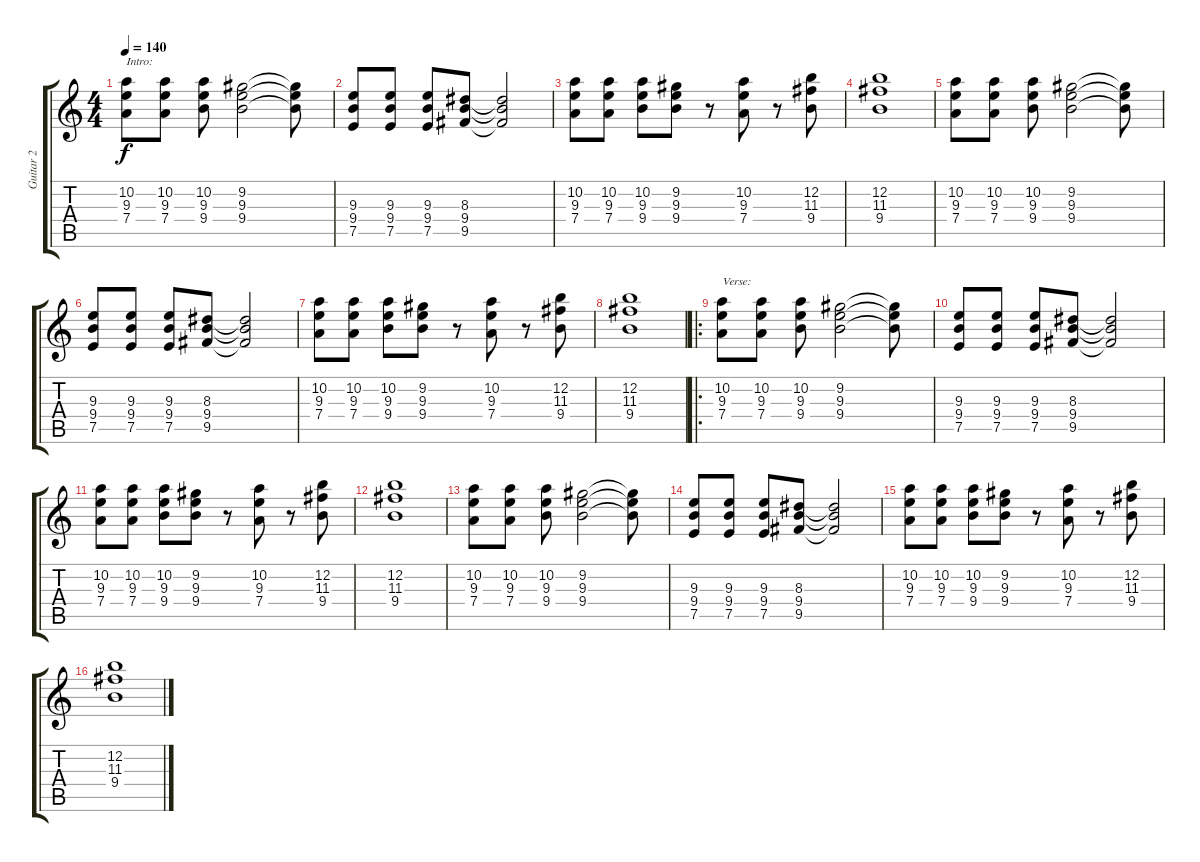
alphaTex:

\track ("Guitar 2" "Guitar 2") {instrument distortionguitar}
\staff {score tabs}
\tuning (E4 B3 G3 D3 A2 E2) {hide}
\ts (4 4)
\tempo 140
\clef g2
\ks c
(10.2 9.3 7.4).8{txt "Intro:" dy f instrument distortionguitar} (10.2 9.3 7.4).8 (10.2 9.3 9.4).8 (9.2 9.3 9.4).2 (9.2{t} 9.3{t} 9.4{t}).8 |
(9.3 9.4 7.5).8 (9.3 9.4 7.5).8 (9.3 9.4 7.5).8 (8.3 9.4 9.5).8 (8.3{t} 9.4{t} 9.5{t}).2 |
(10.2 9.3 7.4).8 (10.2 9.3 7.4).8 (10.2 9.3 9.4).8 (9.2 9.3 9.4).8 r.8 (10.2 9.3 7.4).8 r.8 (12.2 11.3 9.4).8 |
(12.2 11.3 9.4).1 |
(10.2 9.3 7.4).8 (10.2 9.3 7.4).8 (10.2 9.3 9.4).8 (9.2 9.3 9.4).2 (9.2{t} 9.3{t} 9.4{t}).8 |
(9.3 9.4 7.5).8 (9.3 9.4 7.5).8 (9.3 9.4 7.5).8 (8.3 9.4 9.5).8 (8.3{t} 9.4{t} 9.5{t}).2 |
(10.2 9.3 7.4).8 (10.2 9.3 7.4).8 (10.2 9.3 9.4).8 (9.2 9.3 9.4).8 r.8 (10.2 9.3 7.4).8 r.8 (12.2 11.3 9.4).8 |
(12.2 11.3 9.4).1 |
\ro
(10.2 9.3 7.4).8{txt "Verse:"} (10.2 9.3 7.4).8 (10.2 9.3 9.4).8 (9.2 9.3 9.4).2 (9.2{t} 9.3{t} 9.4{t}).8 |
(9.3 9.4 7.5).8 (9.3 9.4 7.5).8 (9.3 9.4 7.5).8 (8.3 9.4 9.5).8 (8.3{t} 9.4{t} 9.5{t}).2 |
(10.2 9.3 7.4).8 (10.2 9.3 7.4).8 (10.2 9.3 9.4).8 (9.2 9.3 9.4).8 r.8 (10.2 9.3 7.4).8 r.8 (12.2 11.3 9.4).8 |
(12.2 11.3 9.4).1 |
(10.2 9.3 7.4).8 (10.2 9.3 7.4).8 (10.2 9.3 9.4).8 (9.2 9.3 9.4).2 (9.2{t} 9.3{t} 9.4{t}).8 |
(9.3 9.4 7.5).8 (9.3 9.4 7.5).8 (9.3 9.4 7.5).8 (8.3 9.4 9.5).8 (8.3{t} 9.4{t} 9.5{t}).2 |
(10.2 9.3 7.4).8 (10.2 9.3 7.4).8 (10.2 9.3 9.4).8 (9.2 9.3 9.4).8 r.8 (10.2 9.3 7.4).8 r.8 (12.2 11.3 9.4).8 |
(12.2 11.3 9.4).1
